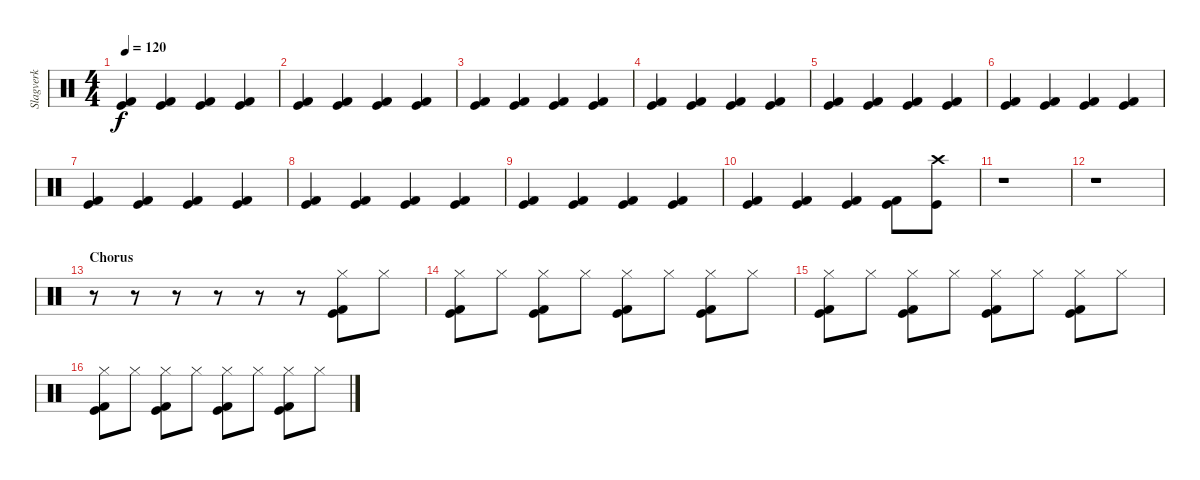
\track ("Slagverk" "Slagverk") {instrument percussion}
\staff {score}
\articulation defaults
\ts (4 4)
\tempo 120
\clef neutral
\ks c
("Kick (hit) 2" "Kick (hit)").4{dy f} ("Kick (hit) 2" "Kick (hit)").4 ("Kick (hit) 2" "Kick (hit)").4 ("Kick (hit) 2" "Kick (hit)").4 |
("Kick (hit) 2" "Kick (hit)").4 ("Kick (hit) 2" "Kick (hit)").4 ("Kick (hit) 2" "Kick (hit)").4 ("Kick (hit) 2" "Kick (hit)").4 |
("Kick (hit) 2" "Kick (hit)").4 ("Kick (hit) 2" "Kick (hit)").4 ("Kick (hit) 2" "Kick (hit)").4 ("Kick (hit) 2" "Kick (hit)").4 |
("Kick (hit) 2" "Kick (hit)").4 ("Kick (hit) 2" "Kick (hit)").4 ("Kick (hit) 2" "Kick (hit)").4 ("Kick (hit) 2" "Kick (hit)").4 |
("Kick (hit) 2" "Kick (hit)").4 ("Kick (hit) 2" "Kick (hit)").4 ("Kick (hit) 2" "Kick (hit)").4 ("Kick (hit) 2" "Kick (hit)").4 |
("Kick (hit) 2" "Kick (hit)").4 ("Kick (hit) 2" "Kick (hit)").4 ("Kick (hit) 2" "Kick (hit)").4 ("Kick (hit) 2" "Kick (hit)").4 |
("Kick (hit) 2" "Kick (hit)").4 ("Kick (hit) 2" "Kick (hit)").4 ("Kick (hit) 2" "Kick (hit)").4 ("Kick (hit) 2" "Kick (hit)").4 |
("Kick (hit) 2" "Kick (hit)").4 ("Kick (hit) 2" "Kick (hit)").4 ("Kick (hit) 2" "Kick (hit)").4 ("Kick (hit) 2" "Kick (hit)").4 |
("Kick (hit) 2" "Kick (hit)").4 ("Kick (hit) 2" "Kick (hit)").4 ("Kick (hit) 2" "Kick (hit)").4 ("Kick (hit) 2" "Kick (hit)").4 |
("Kick (hit) 2" "Kick (hit)").4 ("Kick (hit) 2" "Kick (hit)").4 ("Kick (hit) 2" "Kick (hit)").4 ("Kick (hit) 2" "Kick (hit)").8 ("Crash high (hit)" "Kick (hit)").8 |
r.1 |
r.1 |
\section ("" "Chorus")
r.8 r.8 r.8 r.8 r.8 r.8 ("Kick (hit) 2" "Kick (hit)" "Hi-Hat (closed)").8 "Hi-Hat (closed)".8 |
("Kick (hit) 2" "Kick (hit)" "Hi-Hat (closed)").8 "Hi-Hat (closed)".8 ("Kick (hit) 2" "Kick (hit)" "Hi-Hat (closed)").8 "Hi-Hat (closed)".8 ("Kick (hit) 2" "Kick (hit)" "Hi-Hat (closed)").8 "Hi-Hat (closed)".8 ("Kick (hit) 2" "Kick (hit)" "Hi-Hat (closed)").8 "Hi-Hat (closed)".8 |
("Kick (hit) 2" "Kick (hit)" "Hi-Hat (closed)").8 "Hi-Hat (closed)".8 ("Kick (hit) 2" "Kick (hit)" "Hi-Hat (closed)").8 "Hi-Hat (closed)".8 ("Kick (hit) 2" "Kick (hit)" "Hi-Hat (closed)").8 "Hi-Hat (closed)".8 ("Kick (hit) 2" "Kick (hit)" "Hi-Hat (closed)").8 "Hi-Hat (closed)".8 |
("Kick (hit) 2" "Kick (hit)" "Hi-Hat (closed)").8 "Hi-Hat (closed)".8 ("Kick (hit) 2" "Kick (hit)" "Hi-Hat (closed)").8 "Hi-Hat (closed)".8 ("Kick (hit) 2" "Kick (hit)" "Hi-Hat (closed)").8 "Hi-Hat (closed)".8 ("Kick (hit) 2" "Kick (hit)" "Hi-Hat (closed)").8 "Hi-Hat (closed)".8
